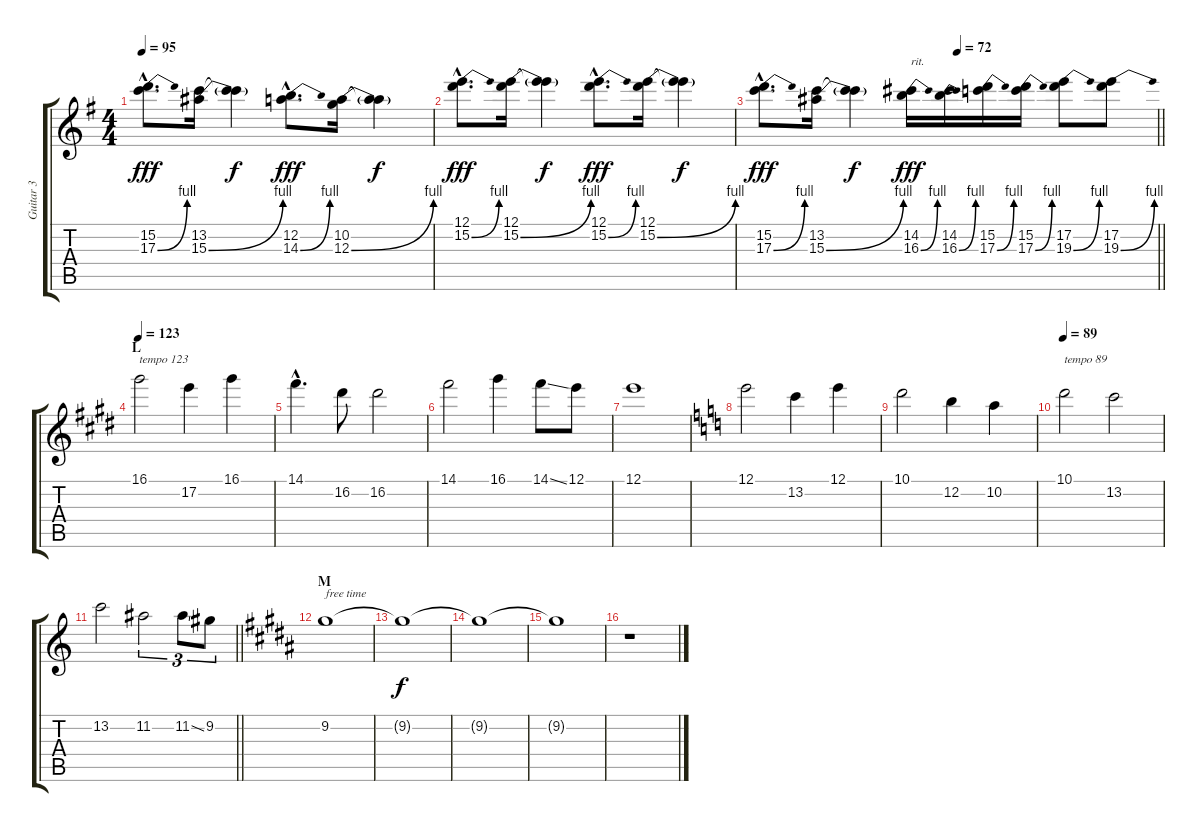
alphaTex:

\track ("Guitar 3" "Guitar 3") {instrument distortionguitar}
\staff {score tabs}
\tuning (E4 B3 G3 D3 A2 E2) {hide}
\ts (4 4)
\tempo 95
\clef g2
\ks g
(15.2{hac} 17.3{be (bend 0 0 60 4) hac}).8{d dy fff} (13.2 15.3{be (bend 0 0 60 4)}).16 (13.2{t} 15.3{t}).4{dy f} (12.2{hac} 14.3{be (bend 0 0 60 4) hac}).8{d dy fff} (10.2 12.3{be (bend 0 0 60 4)}).16 (10.2{t} 12.3{t}).4{dy f} |
(12.1{hac} 15.2{be (bend 0 0 60 4) hac}).8{d dy fff} (12.1 15.2{be (bend 0 0 60 4)}).16 (12.1{t} 15.2{t}).4{dy f} (12.1{hac} 15.2{be (bend 0 0 60 4) hac}).8{d dy fff} (12.1 15.2{be (bend 0 0 60 4)}).16 (12.1{t} 15.2{t}).4{dy f} |
\tempo (72 0.5)
\barLineRight lightlight
(15.2{hac} 17.3{be (bend 0 0 60 4) hac}).8{d dy fff} (13.2 15.3{be (bend 0 0 60 4)}).16 (13.2{t} 15.3{t}).4{dy f} (14.2 16.3{be (bend 0 0 60 4)}).16{txt "rit." dy fff} (14.2 16.3{be (bend 0 0 60 4)}).16 (15.2 17.3{be (bend 0 0 60 4)}).16 (15.2 17.3{be (bend 0 0 60 4)}).16 (17.2 19.3{be (bend 0 0 60 4)}).8 (17.2 19.3{be (bend 0 0 60 4)}).8 |
\section ("" "L")
\tempo 123
\ks e
16.1.2{txt "tempo 123"} 17.2.4 16.1.4 |
14.1{hac}.4{d} 16.2.8 16.2.2 |
14.1.2 16.1.4 14.1{ss}.8 12.1.8 |
12.1.1 |
\ks c
12.1.2 13.2.4 12.1.4 |
10.1.2 12.2.4 10.2.4 |
\tempo 89
10.1.2{txt "tempo 89"} 13.2.2 |
\barLineRight lightlight
13.2.2 11.2.2{tu (3 2)} 11.2{ss}.8{tu (3 2)} 9.2.8{tu (3 2)} |
\section ("" "M")
\ks b
9.2.1{txt "free time"} |
9.2{t}.1{dy f} |
9.2{t}.1 |
9.2{t}.1 |
r.1
